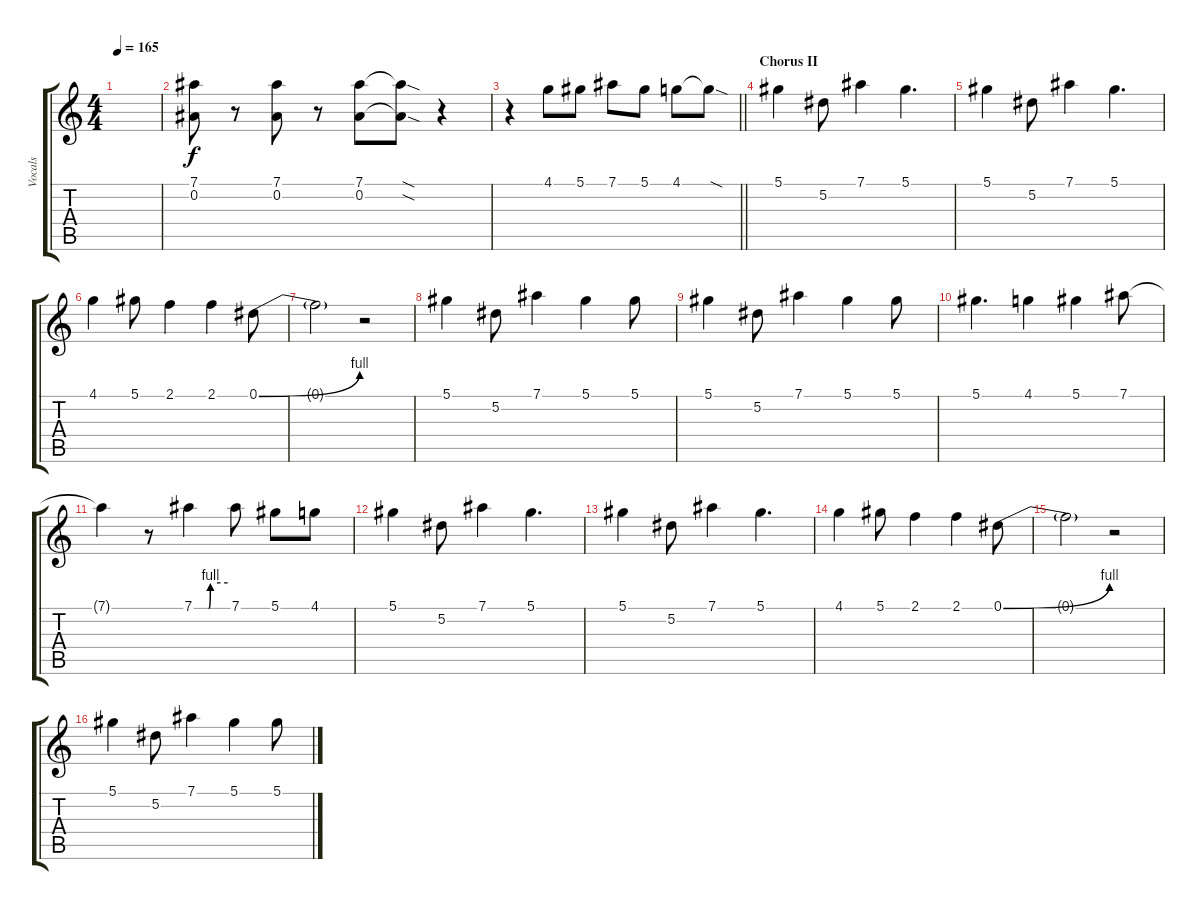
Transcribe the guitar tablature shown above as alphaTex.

\track ("Vocals" "Vocals") {instrument electricguitarclean}
\staff {score tabs}
\tuning (Eb4 Bb3 Gb3 Db3 Ab2 Eb2) {hide}
\ts (4 4)
\tempo 165
\clef g2
\ks c
|
(7.1 0.2).8 r.8 (7.1 0.2).8 r.8 (7.1 0.2).8 (7.1{sod t} 0.2{sod t}).8 r.4 |
\barLineRight lightlight
r.4 4.1.8 5.1.8 7.1.8 5.1.8 4.1.8 4.1{sod t}.8 |
\section ("" "Chorus II")
5.1.4 5.2.8 7.1.4 5.1.4{d} |
5.1.4 5.2.8 7.1.4 5.1.4{d} |
4.1.4 5.1.8 2.1.4 2.1.4 0.1{be (bend 0 0 60 4)}.8 |
0.1{t}.2 r.2 |
5.1.4 5.2.8 7.1.4 5.1.4 5.1.8 |
5.1.4 5.2.8 7.1.4 5.1.4 5.1.8 |
5.1.4{d} 4.1.4 5.1.4 7.1.8 |
7.1{t}.4 r.8 7.1{be (custom 0 0 26 0 29 4 60 4)}.4 7.1.8 5.1.8 4.1.8 |
5.1.4 5.2.8 7.1.4 5.1.4{d} |
5.1.4 5.2.8 7.1.4 5.1.4{d} |
4.1.4 5.1.8 2.1.4 2.1.4 0.1{be (bend 0 0 60 4)}.8 |
0.1{t}.2 r.2 |
5.1.4 5.2.8 7.1.4 5.1.4 5.1.8
